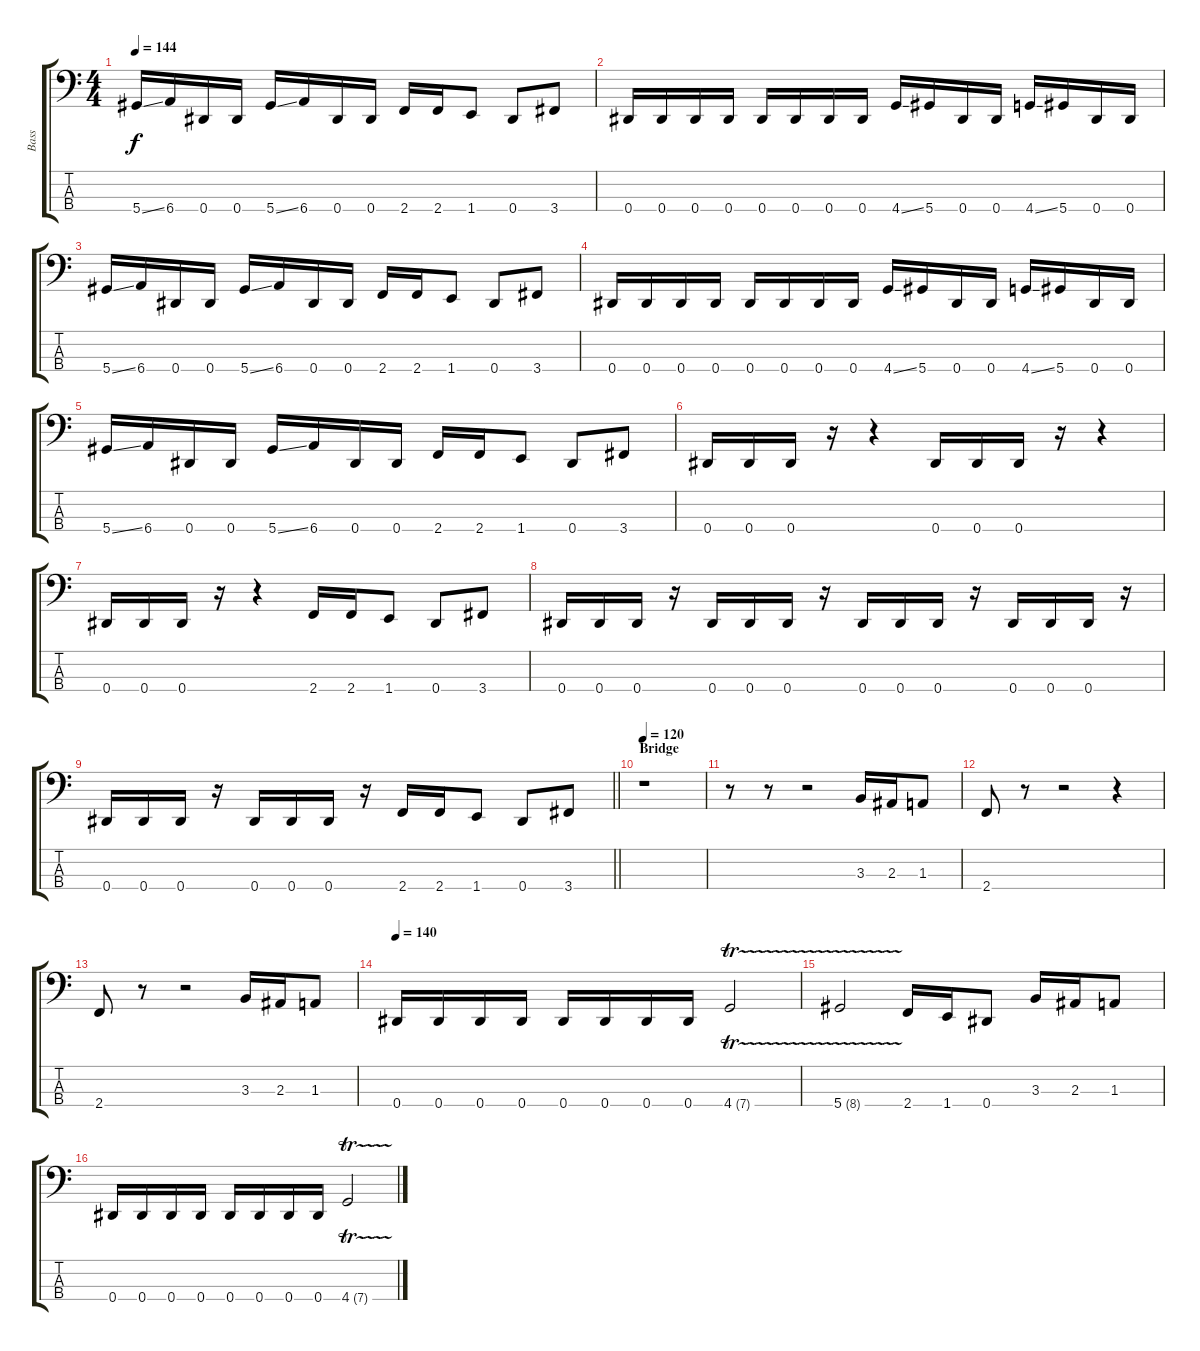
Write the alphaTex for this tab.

\track ("Bass" "Bass") {instrument electricbassfinger}
\staff {score tabs}
\tuning (Gb2 Db2 Ab1 Eb1) {hide}
\ts (4 4)
\tempo 144
\clef f4
\ks c
5.4{ss}.16{dy f} 6.4.16 0.4.16 0.4.16 5.4{ss}.16 6.4.16 0.4.16 0.4.16 2.4.16 2.4.16 1.4.8 0.4.8 3.4.8 |
0.4.16 0.4.16 0.4.16 0.4.16 0.4.16 0.4.16 0.4.16 0.4.16 4.4{ss}.16 5.4.16 0.4.16 0.4.16 4.4{ss}.16 5.4.16 0.4.16 0.4.16 |
5.4{ss}.16 6.4.16 0.4.16 0.4.16 5.4{ss}.16 6.4.16 0.4.16 0.4.16 2.4.16 2.4.16 1.4.8 0.4.8 3.4.8 |
0.4.16 0.4.16 0.4.16 0.4.16 0.4.16 0.4.16 0.4.16 0.4.16 4.4{ss}.16 5.4.16 0.4.16 0.4.16 4.4{ss}.16 5.4.16 0.4.16 0.4.16 |
5.4{ss}.16 6.4.16 0.4.16 0.4.16 5.4{ss}.16 6.4.16 0.4.16 0.4.16 2.4.16 2.4.16 1.4.8 0.4.8 3.4.8 |
0.4.16 0.4.16 0.4.16 r.16 r.4 0.4.16 0.4.16 0.4.16 r.16 r.4 |
0.4.16 0.4.16 0.4.16 r.16 r.4 2.4.16 2.4.16 1.4.8 0.4.8 3.4.8 |
0.4.16 0.4.16 0.4.16 r.16 0.4.16 0.4.16 0.4.16 r.16 0.4.16 0.4.16 0.4.16 r.16 0.4.16 0.4.16 0.4.16 r.16 |
\barLineRight lightlight
0.4.16 0.4.16 0.4.16 r.16 0.4.16 0.4.16 0.4.16 r.16 2.4.16 2.4.16 1.4.8 0.4.8 3.4.8 |
\section ("" "Bridge")
\tempo 120
r.1 |
r.8 r.8 r.2 3.3.16 2.3.16 1.3.8 |
2.4.8 r.8 r.2 r.4 |
2.4.8 r.8 r.2 3.3.16 2.3.16 1.3.8 |
\tempo 140
0.4.16 0.4.16 0.4.16 0.4.16 0.4.16 0.4.16 0.4.16 0.4.16 4.4{tr (7 32)}.2 |
5.4{tr (8 32)}.2 2.4.16 1.4.16 0.4.8 3.3.16 2.3.16 1.3.8 |
0.4.16 0.4.16 0.4.16 0.4.16 0.4.16 0.4.16 0.4.16 0.4.16 4.4{tr (7 32)}.2
